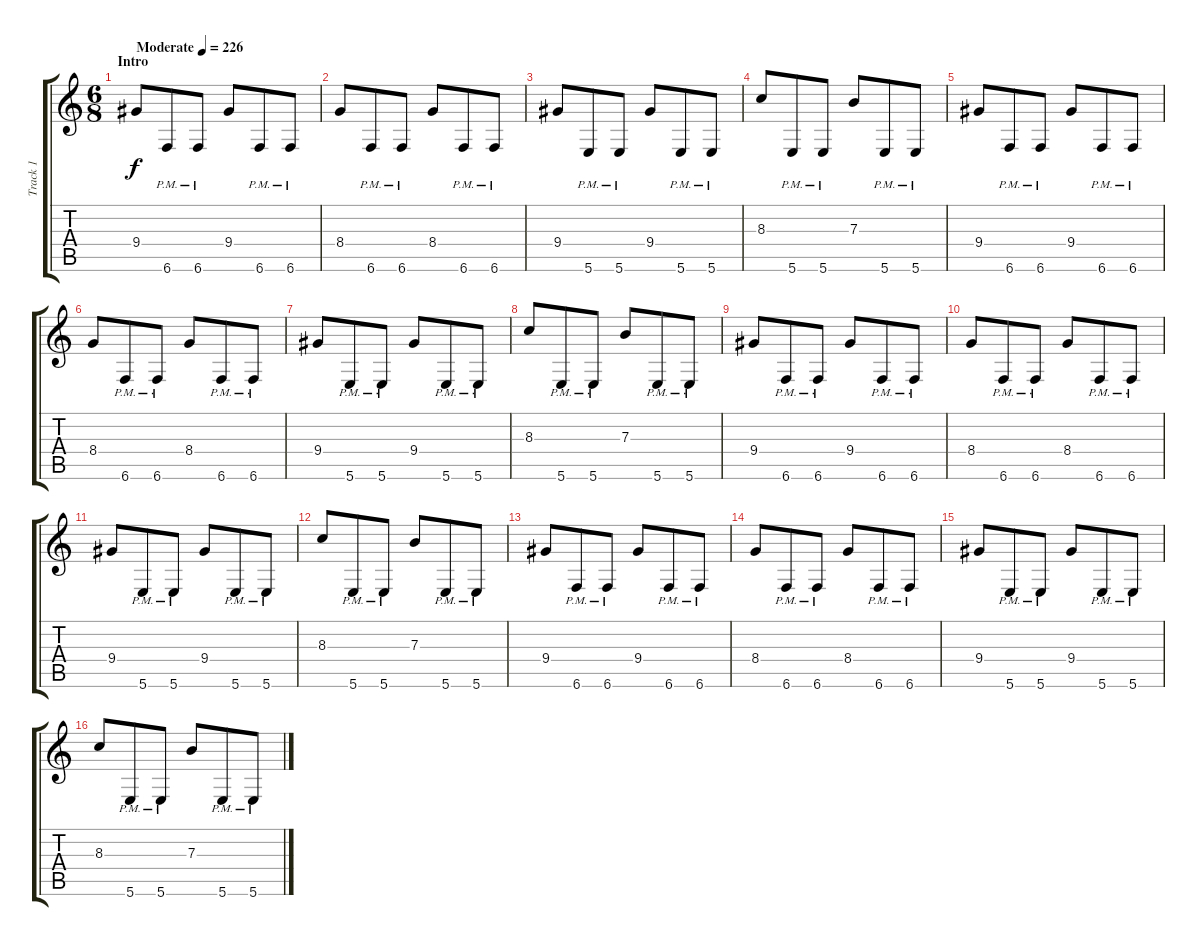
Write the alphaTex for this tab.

\track ("Track 1" "Track 1") {instrument distortionguitar}
\staff {score tabs}
\tuning (Db4 Ab3 E3 B2 Gb2 B1) {hide}
\ts (6 8)
\section ("" "Intro")
\tempo (226 "Moderate")
\clef g2
\ks c
9.4.8{dy f instrument distortionguitar} 6.6{pm}.8 6.6{pm}.8 9.4.8 6.6{pm}.8 6.6{pm}.8 |
8.4.8 6.6{pm}.8 6.6{pm}.8 8.4.8 6.6{pm}.8 6.6{pm}.8 |
9.4.8 5.6{pm}.8 5.6{pm}.8 9.4.8 5.6{pm}.8 5.6{pm}.8 |
8.3.8 5.6{pm}.8 5.6{pm}.8 7.3.8 5.6{pm}.8 5.6{pm}.8 |
9.4.8 6.6{pm}.8 6.6{pm}.8 9.4.8 6.6{pm}.8 6.6{pm}.8 |
8.4.8 6.6{pm}.8 6.6{pm}.8 8.4.8 6.6{pm}.8 6.6{pm}.8 |
9.4.8 5.6{pm}.8 5.6{pm}.8 9.4.8 5.6{pm}.8 5.6{pm}.8 |
8.3.8 5.6{pm}.8 5.6{pm}.8 7.3.8 5.6{pm}.8 5.6{pm}.8 |
9.4.8 6.6{pm}.8 6.6{pm}.8 9.4.8 6.6{pm}.8 6.6{pm}.8 |
8.4.8 6.6{pm}.8 6.6{pm}.8 8.4.8 6.6{pm}.8 6.6{pm}.8 |
9.4.8 5.6{pm}.8 5.6{pm}.8 9.4.8 5.6{pm}.8 5.6{pm}.8 |
8.3.8 5.6{pm}.8 5.6{pm}.8 7.3.8 5.6{pm}.8 5.6{pm}.8 |
9.4.8 6.6{pm}.8 6.6{pm}.8 9.4.8 6.6{pm}.8 6.6{pm}.8 |
8.4.8 6.6{pm}.8 6.6{pm}.8 8.4.8 6.6{pm}.8 6.6{pm}.8 |
9.4.8 5.6{pm}.8 5.6{pm}.8 9.4.8 5.6{pm}.8 5.6{pm}.8 |
8.3.8 5.6{pm}.8 5.6{pm}.8 7.3.8 5.6{pm}.8 5.6{pm}.8
